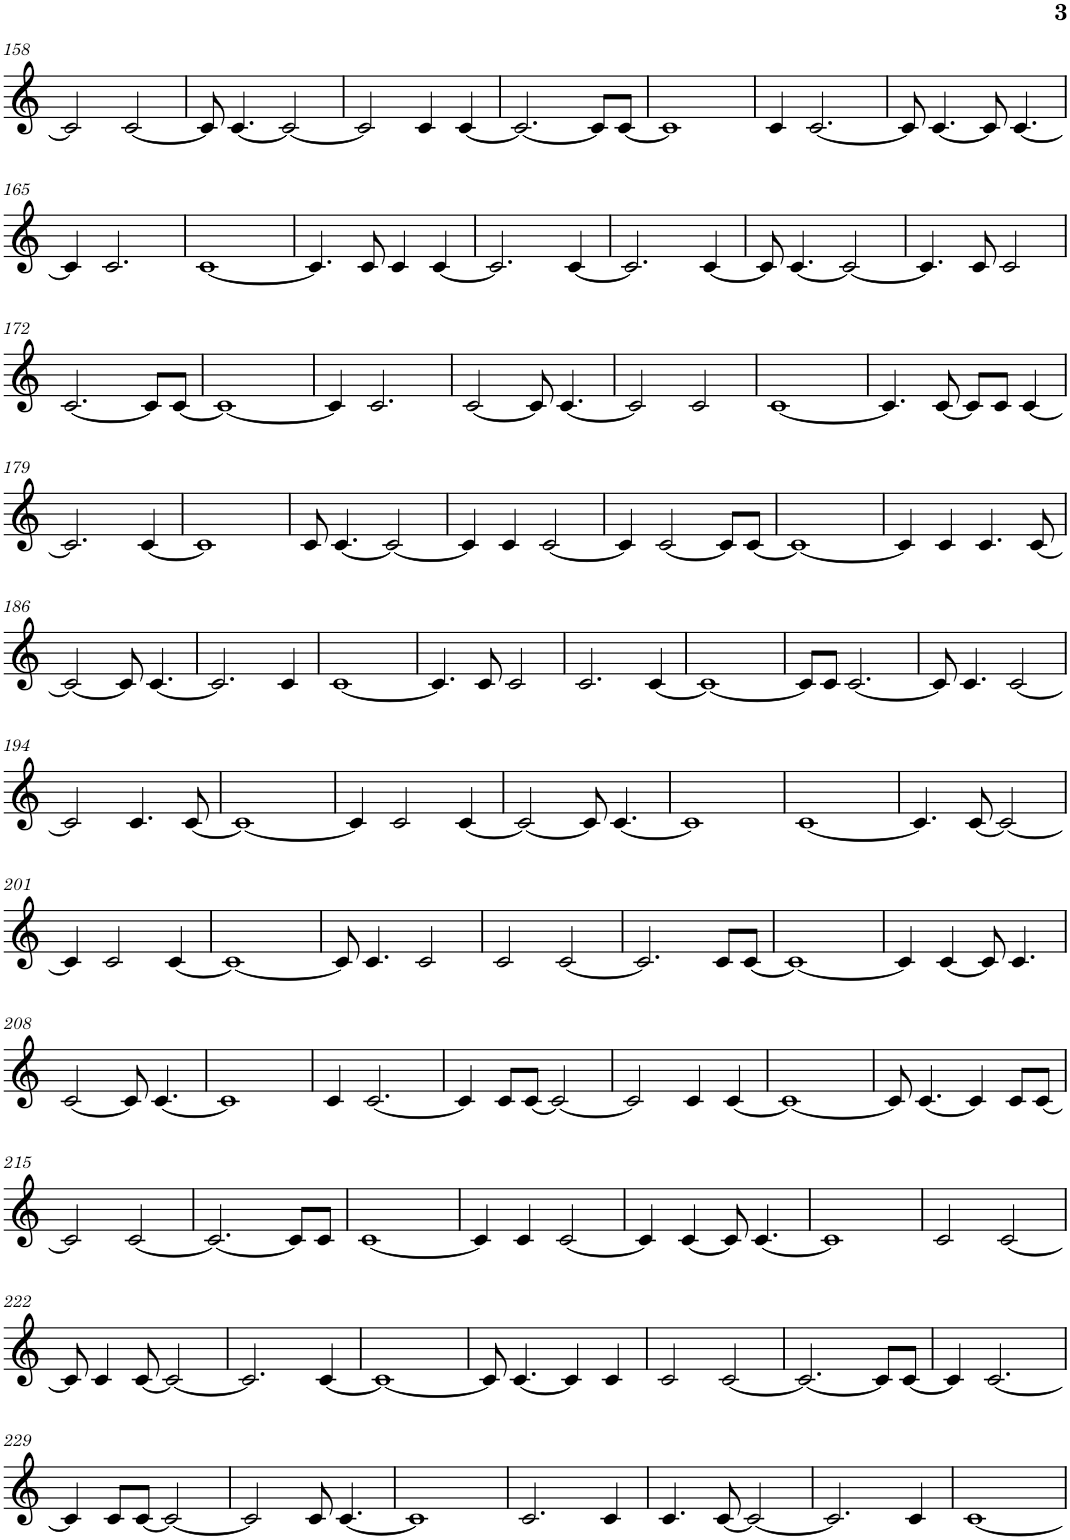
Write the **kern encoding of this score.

**kern
*part1
*staff1
*I"Piano
*I'Pno.
!!LO:PB:g=z
*clefG2
*k[]
*M4/4
=158
2c/]
[2c/
=159
8c/]
[4.c/
2c/_
=160
2c/]
4c/
[4c/
=161
2.c/_
8c/L]
[8c/J
=162
1c]
=163
4c/
[2.c/
=164
8c/]
[4.c/
8c/]
[4.c/
!!LO:LB:g=z
=165
4c/]
2.c/
=166
[1c
=167
4.c/]
8c/
4c/
[4c/
=168
2.c/]
[4c/
=169
2.c/]
[4c/
=170
8c/]
[4.c/
2c/_
=171
4.c/]
8c/
2c/
!!LO:LB:g=z
=172
[2.c/
8c/L]
[8c/J
=173
1c_
=174
4c/]
2.c/
=175
[2c/
8c/]
[4.c/
=176
2c/]
2c/
=177
[1c
=178
4.c/]
[8c/
8c/L]
8c/J
[4c/
!!LO:LB:g=z
=179
2.c/]
[4c/
=180
1c]
=181
8c/
[4.c/
2c/_
=182
4c/]
4c/
[2c/
=183
4c/]
[2c/
8c/L]
[8c/J
=184
1c_
=185
4c/]
4c/
4.c/
[8c/
!!LO:LB:g=z
=186
2c/_
8c/]
[4.c/
=187
2.c/]
4c/
=188
[1c
=189
4.c/]
8c/
2c/
=190
2.c/
[4c/
=191
1c_
=192
8c/L]
8c/J
[2.c/
=193
8c/]
4.c/
[2c/
!!LO:LB:g=z
=194
2c/]
4.c/
[8c/
=195
1c_
=196
4c/]
2c/
[4c/
=197
2c/_
8c/]
[4.c/
=198
1c]
=199
[1c
=200
4.c/]
[8c/
2c/_
!!LO:LB:g=z
=201
4c/]
2c/
[4c/
=202
1c_
=203
8c/]
4.c/
2c/
=204
2c/
[2c/
=205
2.c/]
8c/L
[8c/J
=206
1c_
=207
4c/]
[4c/
8c/]
4.c/
!!LO:LB:g=z
=208
[2c/
8c/]
[4.c/
=209
1c]
=210
4c/
[2.c/
=211
4c/]
8c/L
[8c/J
2c/_
=212
2c/]
4c/
[4c/
=213
1c_
=214
8c/]
[4.c/
4c/]
8c/L
[8c/J
!!LO:LB:g=z
=215
2c/]
[2c/
=216
2.c/_
8c/L]
8c/J
=217
[1c
=218
4c/]
4c/
[2c/
=219
4c/]
[4c/
8c/]
[4.c/
=220
1c]
=221
2c/
[2c/
!!LO:LB:g=z
=222
8c/]
4c/
[8c/
2c/_
=223
2.c/]
[4c/
=224
1c_
=225
8c/]
[4.c/
4c/]
4c/
=226
2c/
[2c/
=227
2.c/_
8c/L]
[8c/J
=228
4c/]
[2.c/
!!LO:LB:g=z
=229
4c/]
8c/L
[8c/J
2c/_
=230
2c/]
8c/
[4.c/
=231
1c]
=232
2.c/
4c/
=233
4.c/
[8c/
2c/_
=234
2.c/]
4c/
=235
[1c
=
*-
